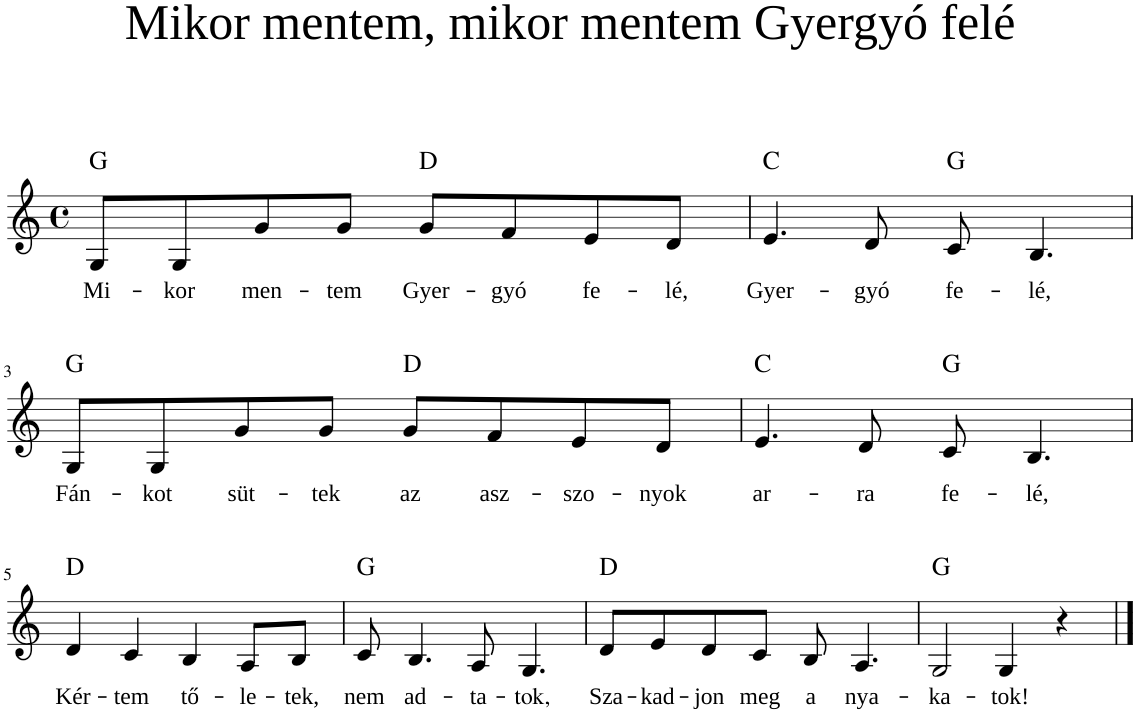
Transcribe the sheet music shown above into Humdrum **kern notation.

**kern	**text	**harte
*part1	*part1	*part1
*staff1	*staff1	*
*I"Piano	*	*
*I'Pno	*	*
*clefG2	*	*
*k[]	*	*
*M4/4	*	*
*met(c)	*	*
=1	=1	=1
!	!LO:LY:b	!
8G/L	Mi-	G:maj
!	!LO:LY:b	!
8G/	-kor	.
!	!LO:LY:b	!
8g/	men-	.
!	!LO:LY:b	!
8g/J	-tem	.
!	!LO:LY:b	!
8g/L	Gyer-	D:maj
!	!LO:LY:b	!
8f/	-gyó	.
!	!LO:LY:b	!
8e/	fe-	.
!	!LO:LY:b	!
8d/J	-lé,	.
=2	=2	=2
!	!LO:LY:b	!
4.e/	Gyer-	C:maj
!	!LO:LY:b	!
8d/	-gyó	.
!	!LO:LY:b	!
8c/	fe-	G:maj
!	!LO:LY:b	!
4.B/	-lé,	.
!!LO:LB:g=z
=3	=3	=3
!	!LO:LY:b	!
8G/L	Fán-	G:maj
!	!LO:LY:b	!
8G/	-kot	.
!	!LO:LY:b	!
8g/	süt-	.
!	!LO:LY:b	!
8g/J	-tek	.
!	!LO:LY:b	!
8g/L	az	D:maj
!	!LO:LY:b	!
8f/	asz-	.
!	!LO:LY:b	!
8e/	-szo-	.
!	!LO:LY:b	!
8d/J	-nyok	.
=4	=4	=4
!	!LO:LY:b	!
4.e/	ar-	C:maj
!	!LO:LY:b	!
8d/	-ra	.
!	!LO:LY:b	!
8c/	fe-	G:maj
!	!LO:LY:b	!
4.B/	-lé,	.
!!LO:LB:g=z
=5	=5	=5
!	!LO:LY:b	!
4d/	Kér-	D:maj
!	!LO:LY:b	!
4c/	-tem	.
!	!LO:LY:b	!
4B/	tő-	.
!	!LO:LY:b	!
8A/L	-le-	.
!	!LO:LY:b	!
8B/J	-tek,	.
=6	=6	=6
!	!LO:LY:b	!
8c/	nem	G:maj
!	!LO:LY:b	!
4.B/	ad-	.
!	!LO:LY:b	!
8A/	-ta-	.
!	!LO:LY:b	!
4.G/	-tok,	.
=7	=7	=7
!	!LO:LY:b	!
8d/L	Sza-	D:maj
!	!LO:LY:b	!
8e/	-kad-	.
!	!LO:LY:b	!
8d/	-jon	.
!	!LO:LY:b	!
8c/J	meg	.
!	!LO:LY:b	!
8B/	a	.
!	!LO:LY:b	!
4.A/	nya-	.
=8	=8	=8
!	!LO:LY:b	!
2G/	-ka-	G:maj
!	!LO:LY:b	!
4G/	-tok!	.
4r	.	.
==	==	==
*-	*-	*-
